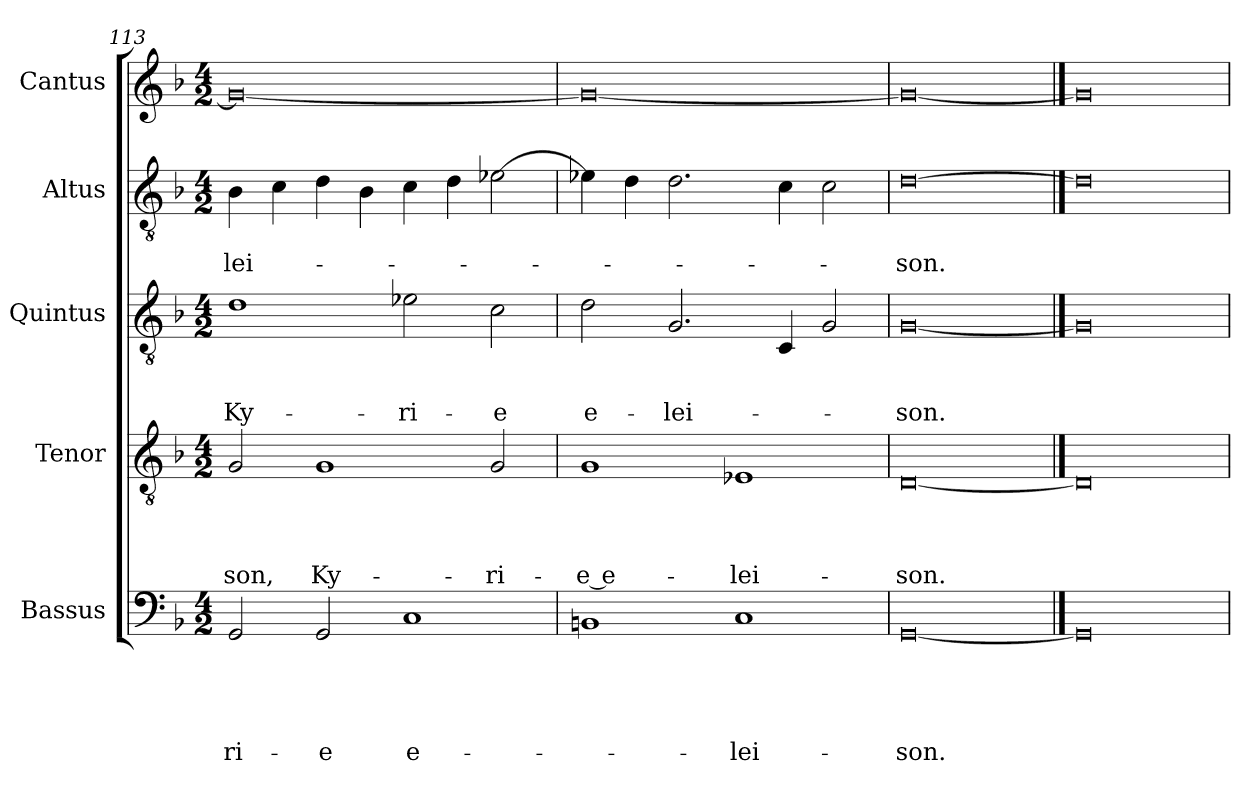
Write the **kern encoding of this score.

**kern	**text	**text	**text	**text	**text	**kern	**text	**text	**text	**text	**kern	**text	**text	**text	**kern	**text	**text	**kern
*part5	*part5	*part5	*part5	*part5	*part5	*part4	*part4	*part4	*part4	*part4	*part3	*part3	*part3	*part3	*part2	*part2	*part2	*part1
*staff5	*staff5	*staff5	*staff5	*staff5	*staff5	*staff4	*staff4	*staff4	*staff4	*staff4	*staff3	*staff3	*staff3	*staff3	*staff2	*staff2	*staff2	*staff1
*I"Bassus	*	*	*	*	*	*I"Tenor	*	*	*	*	*I"Quintus	*	*	*	*I"Altus	*	*	*I"Cantus
*clefF4	*	*	*	*	*	*clefGv2	*	*	*	*	*clefGv2	*	*	*	*clefGv2	*	*	*clefG2
*k[b-]	*	*	*	*	*	*k[b-]	*	*	*	*	*k[b-]	*	*	*	*k[b-]	*	*	*k[b-]
*M4/2	*	*	*	*	*	*M4/2	*	*	*	*	*M4/2	*	*	*	*M4/2	*	*	*M4/2
=113	=113	=113	=113	=113	=113	=113	=113	=113	=113	=113	=113	=113	=113	=113	=113	=113	=113	=113
2GG/	.	.	.	.	-ri-	2G/	.	.	.	-son,	1d\	.	.	Ky-	4B-\	.	-lei-	0g/_
.	.	.	.	.	.	.	.	.	.	.	.	.	.	.	4c\	.	.	.
2GG/	.	.	.	.	-e	1G/	.	.	.	Ky-	.	.	.	.	4d\	.	.	.
.	.	.	.	.	.	.	.	.	.	.	.	.	.	.	4B-\	.	.	.
1C/	.	.	.	.	e-	.	.	.	.	.	2e-X\	.	.	-ri-	4c\	.	.	.
.	.	.	.	.	.	.	.	.	.	.	.	.	.	.	4d\	.	.	.
.	.	.	.	.	.	2G/	.	.	.	-ri-	2c\	.	.	-e	[2e-X\	.	.	.
=114	=114	=114	=114	=114	=114	=114	=114	=114	=114	=114	=114	=114	=114	=114	=114	=114	=114	=114
1BBn/	.	.	.	.	.	1G/	.	.	.	-e e-	2d\	.	.	e-	4e-X\]	.	.	0g/_
.	.	.	.	.	.	.	.	.	.	.	.	.	.	.	4d\	.	.	.
.	.	.	.	.	.	.	.	.	.	.	2.G/	.	.	-lei-	2.d\	.	.	.
1C/	.	.	.	.	-lei-	1E-X/	.	.	.	-lei-	.	.	.	.	.	.	.	.
.	.	.	.	.	.	.	.	.	.	.	4C/	.	.	.	4c\	.	.	.
.	.	.	.	.	.	.	.	.	.	.	2G/	.	.	.	2c\	.	.	.
=115	=115	=115	=115	=115	=115	=115	=115	=115	=115	=115	=115	=115	=115	=115	=115	=115	=115	=115
[0GG/	.	.	.	.	-son.	[0D/	.	.	.	-son.	[0G/	.	.	-son.	[0d\	.	-son.	0g/_
==116	==116	==116	==116	==116	==116	==116	==116	==116	==116	==116	==116	==116	==116	==116	==116	==116	==116	==116
0GG/]	.	.	.	.	.	0D/]	.	.	.	.	0G/]	.	.	.	0d\]	.	.	0g/]
=	=	=	=	=	=	=	=	=	=	=	=	=	=	=	=	=	=	=
*-	*-	*-	*-	*-	*-	*-	*-	*-	*-	*-	*-	*-	*-	*-	*-	*-	*-	*-
